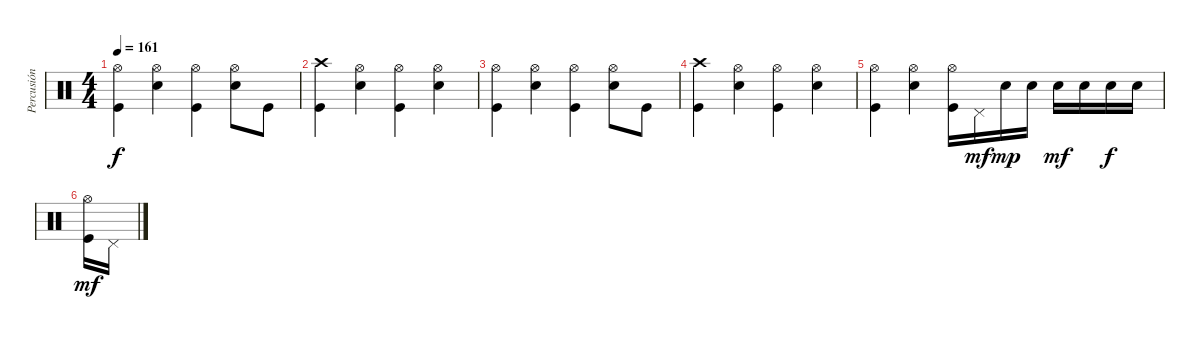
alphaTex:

\track ("Percusión" "Percusión") {instrument percussion}
\staff {score}
\articulation defaults
\ts (4 4)
\tempo 161
\clef neutral
\ks c
("Kick (hit)" "Hi-Hat (open)").4{dy f} ("Snare (hit) 2" "Hi-Hat (open)").4 ("Kick (hit)" "Hi-Hat (open)").4 ("Snare (hit) 2" "Hi-Hat (open)").8 "Kick (hit)".8 |
("Kick (hit)" "Crash high (hit)").4 ("Snare (hit) 2" "Hi-Hat (open)").4 ("Kick (hit)" "Hi-Hat (open)").4 ("Snare (hit) 2" "Hi-Hat (open)").4 |
("Kick (hit)" "Hi-Hat (open)").4 ("Snare (hit) 2" "Hi-Hat (open)").4 ("Kick (hit)" "Hi-Hat (open)").4 ("Snare (hit) 2" "Hi-Hat (open)").8 "Kick (hit)".8 |
("Kick (hit)" "Crash high (hit)").4 ("Snare (hit) 2" "Hi-Hat (open)").4 ("Kick (hit)" "Hi-Hat (open)").4 ("Snare (hit) 2" "Hi-Hat (open)").4 |
("Kick (hit)" "Hi-Hat (open)").4 ("Snare (hit) 2" "Hi-Hat (open)").4 ("Kick (hit)" "Hi-Hat (open)").16 "Pedal Hi-Hat (hit)".16{dy mf} "Snare (hit) 2".16{dy mp} "Snare (hit) 2".16 "Snare (hit) 2".16{dy mf} "Snare (hit) 2".16 "Snare (hit) 2".16{dy f} "Snare (hit) 2".16 |
("Kick (hit)" "Hi-Hat (open)").16{dy mf} "Pedal Hi-Hat (hit)".16
